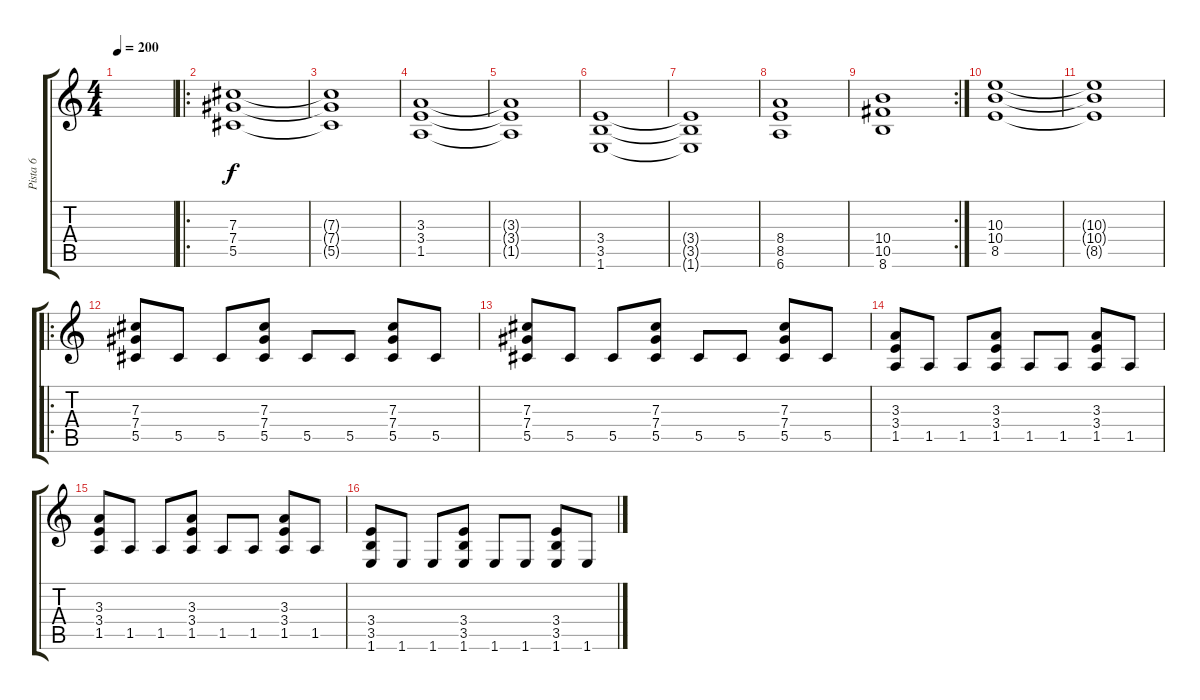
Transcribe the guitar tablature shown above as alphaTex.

\track ("Pista 6" "Pista 6") {instrument distortionguitar}
\staff {score tabs}
\tuning (Eb4 Bb3 Gb3 Db3 Ab2 Eb2) {hide}
\ts (4 4)
\tempo 200
\clef g2
\ks c
|
\ro
(7.3 7.4 5.5).1 |
(7.3{t} 7.4{t} 5.5{t}).1 |
(3.3 3.4 1.5).1 |
(3.3{t} 3.4{t} 1.5{t}).1 |
(3.4 3.5 1.6).1 |
(3.4{t} 3.5{t} 1.6{t}).1 |
(8.4 8.5 6.6).1 |
\rc 2
(10.4 10.5 8.6).1 |
(10.3 10.4 8.5).1 |
(10.3{t} 10.4{t} 8.5{t}).1 |
\ro
(7.3 7.4 5.5).8 5.5.8 5.5.8 (7.3 7.4 5.5).8 5.5.8 5.5.8 (7.3 7.4 5.5).8 5.5.8 |
(7.3 7.4 5.5).8 5.5.8 5.5.8 (7.3 7.4 5.5).8 5.5.8 5.5.8 (7.3 7.4 5.5).8 5.5.8 |
(3.3 3.4 1.5).8 1.5.8 1.5.8 (3.3 3.4 1.5).8 1.5.8 1.5.8 (3.3 3.4 1.5).8 1.5.8 |
(3.3 3.4 1.5).8 1.5.8 1.5.8 (3.3 3.4 1.5).8 1.5.8 1.5.8 (3.3 3.4 1.5).8 1.5.8 |
(3.4 3.5 1.6).8 1.6.8 1.6.8 (3.4 3.5 1.6).8 1.6.8 1.6.8 (3.4 3.5 1.6).8 1.6.8
